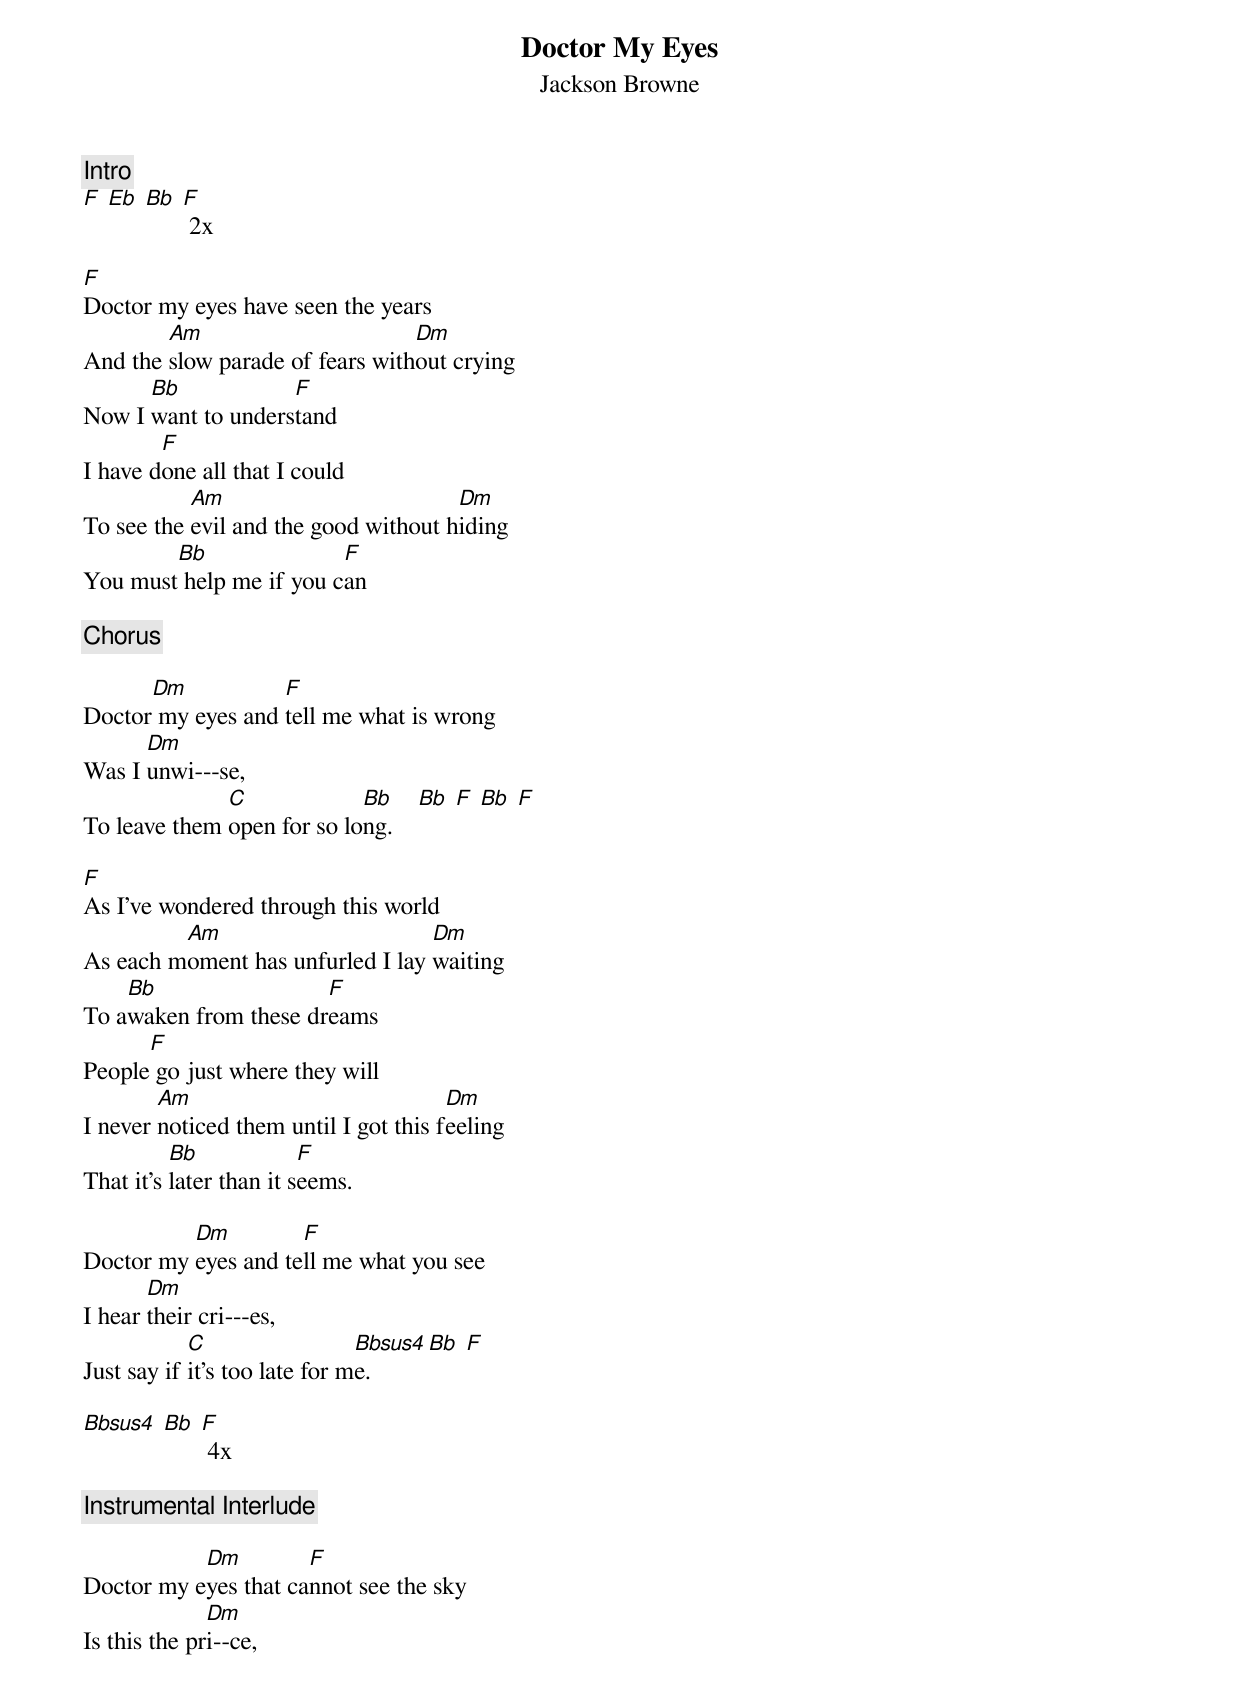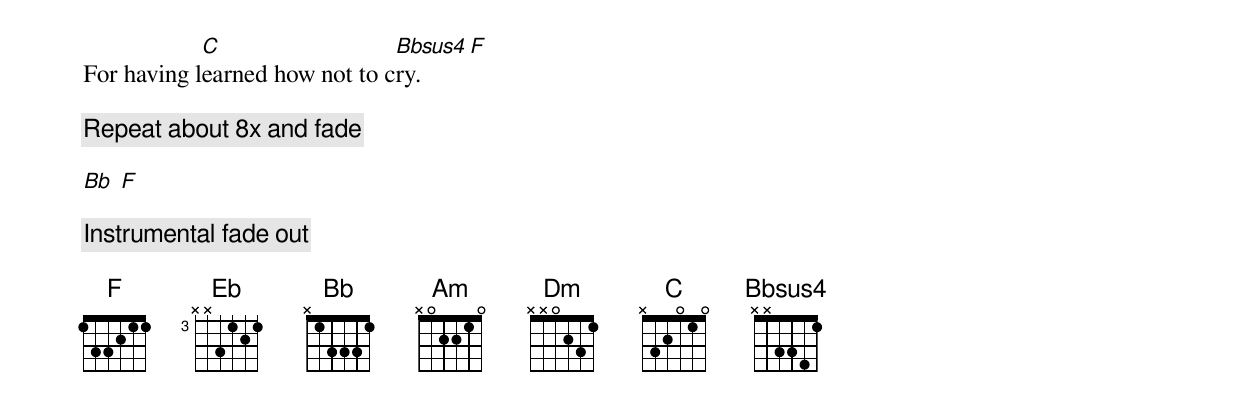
{title:Doctor My Eyes}
{subtitle:Jackson Browne}
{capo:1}

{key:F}

{c:Intro}
[F] [Eb] [Bb] [F] 2x

[F]Doctor my eyes have seen the years
And the [Am]slow parade of fears with[Dm]out crying
Now I [Bb]want to unders[F]tand
I have d[F]one all that I could
To see the [Am]evil and the good without h[Dm]iding
You must[Bb] help me if you c[F]an

{c:Chorus}

Doctor[Dm] my eyes and [F]tell me what is wrong
Was I [Dm]unwi---se,
To leave them [C]open for so lo[Bb]ng.    [Bb] [F] [Bb] [F]

[F]As I've wondered through this world
As each m[Am]oment has unfurled I lay [Dm]waiting
To a[Bb]waken from these dr[F]eams
People[F] go just where they will
I never [Am]noticed them until I got this f[Dm]eeling
That it's [Bb]later than it s[F]eems.

Doctor my [Dm]eyes and te[F]ll me what you see
I hear [Dm]their cri---es,
Just say if [C]it's too late for m[Bbsus4]e. [Bb] [F]

[Bbsus4] [Bb] [F] 4x

{c:Instrumental Interlude}

Doctor my e[Dm]yes that ca[F]nnot see the sky
Is this the pr[Dm]i--ce,
For having l[C]earned how not to c[Bbsus4]ry.  [F]

{c:Repeat about 8x and fade}

[Bb] [F]

{c:Instrumental fade out}

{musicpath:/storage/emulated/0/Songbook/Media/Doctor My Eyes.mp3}
